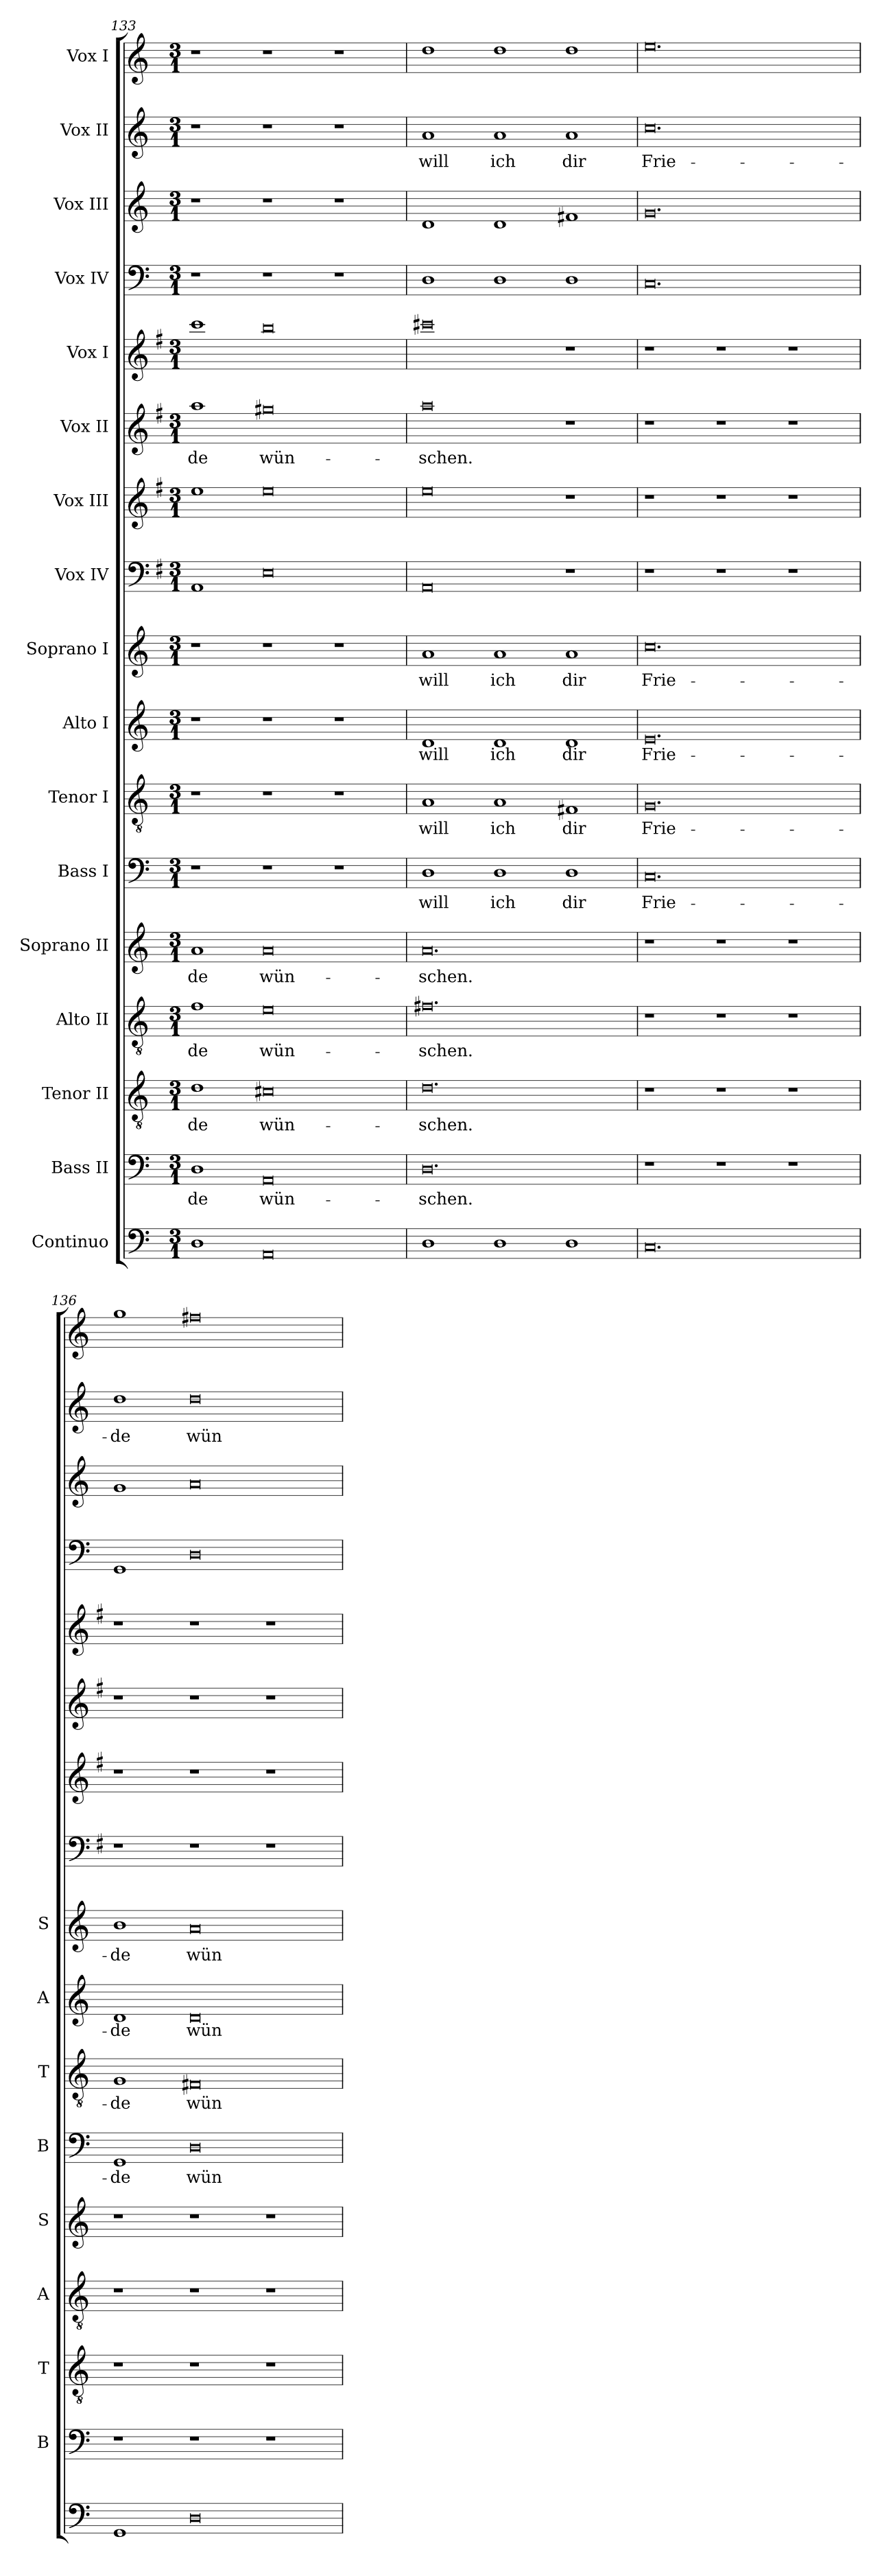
**kern	**kern	**text	**kern	**text	**kern	**text	**kern	**text	**kern	**text	**kern	**text	**kern	**text	**kern	**text	**kern	**kern	**kern	**text	**kern	**kern	**kern	**kern	**text	**kern
*part17	*part16	*part16	*part15	*part15	*part14	*part14	*part13	*part13	*part12	*part12	*part11	*part11	*part10	*part10	*part9	*part9	*part8	*part7	*part6	*part6	*part5	*part4	*part3	*part2	*part2	*part1
*staff17	*staff16	*staff16	*staff15	*staff15	*staff14	*staff14	*staff13	*staff13	*staff12	*staff12	*staff11	*staff11	*staff10	*staff10	*staff9	*staff9	*staff8	*staff7	*staff6	*staff6	*staff5	*staff4	*staff3	*staff2	*staff2	*staff1
*I"Continuo	*I"Bass II	*	*I"Tenor II	*	*I"Alto II	*	*I"Soprano II	*	*I"Bass I	*	*I"Tenor I	*	*I"Alto I	*	*I"Soprano I	*	*I"Vox IV	*I"Vox III	*I"Vox II	*	*I"Vox I	*I"Vox IV	*I"Vox III	*I"Vox II	*	*I"Vox I
*	*I'B	*	*I'T	*	*I'A	*	*I'S	*	*I'B	*	*I'T	*	*I'A	*	*I'S	*	*	*	*	*	*	*	*	*	*	*
*clefF4	*clefF4	*	*clefGv2	*	*clefGv2	*	*clefG2	*	*clefF4	*	*clefGv2	*	*clefG2	*	*clefG2	*	*clefF4	*clefG2	*clefG2	*	*clefG2	*clefF4	*clefG2	*clefG2	*	*clefG2
*	*	*	*	*	*	*	*	*	*	*	*	*	*	*	*	*	*ITrd4c7	*ITrd4c7	*ITrd4c7	*	*ITrd4c7	*	*	*	*	*
*k[]	*k[]	*	*k[]	*	*k[]	*	*k[]	*	*k[]	*	*k[]	*	*k[]	*	*k[]	*	*k[]	*k[]	*k[]	*	*k[]	*k[]	*k[]	*k[]	*	*k[]
*C:	*C:	*	*C:	*	*C:	*	*C:	*	*C:	*	*C:	*	*C:	*	*C:	*	*C:	*C:	*C:	*	*C:	*C:	*C:	*C:	*	*C:
*M3/1	*M3/1	*	*M3/1	*	*M3/1	*	*M3/1	*	*M3/1	*	*M3/1	*	*M3/1	*	*M3/1	*	*M3/1	*M3/1	*M3/1	*	*M3/1	*M3/1	*M3/1	*M3/1	*	*M3/1
=133	=133	=133	=133	=133	=133	=133	=133	=133	=133	=133	=133	=133	=133	=133	=133	=133	=133	=133	=133	=133	=133	=133	=133	=133	=133	=133
!	!	!LO:LY:b	!	!LO:LY:b	!	!LO:LY:b	!	!LO:LY:b	!	!	!	!	!	!	!	!	!	!	!	!LO:LY:b	!	!	!	!	!	!
1D	1D	-de	1d	-de	1f	-de	1a	-de	1r	.	1r	.	1r	.	1r	.	1DD	1a	1dd	-de	1ff	1r	1r	1r	.	1r
!	!	!LO:LY:b	!	!LO:LY:b	!	!LO:LY:b	!	!LO:LY:b	!	!	!	!	!	!	!	!	!	!	!	!LO:LY:b	!	!	!	!	!	!
0AA	0AA	wün-	0c#X	wün-	0e	wün-	0a	wün-	1r	.	1r	.	1r	.	1r	.	0AA	0a	0cc#X	wün-	0ee	1r	1r	1r	.	1r
.	.	.	.	.	.	.	.	.	1r	.	1r	.	1r	.	1r	.	.	.	.	.	.	1r	1r	1r	.	1r
=134	=134	=134	=134	=134	=134	=134	=134	=134	=134	=134	=134	=134	=134	=134	=134	=134	=134	=134	=134	=134	=134	=134	=134	=134	=134	=134
!	!	!LO:LY:b	!	!LO:LY:b	!	!LO:LY:b	!	!LO:LY:b	!	!LO:LY:b	!	!LO:LY:b	!	!LO:LY:b	!	!LO:LY:b	!	!	!	!LO:LY:b	!	!	!	!	!LO:LY:b	!
1D	0.D	-schen.	0.d	-schen.	0.f#X	-schen.	0.a	-schen.	1D	will	1A	will	1d	will	1a	will	0DD	0a	0dd	-schen.	0ff#X	1D	1d	1a	will	1dd
!	!	!	!	!	!	!	!	!	!	!LO:LY:b	!	!LO:LY:b	!	!LO:LY:b	!	!LO:LY:b	!	!	!	!	!	!	!	!	!LO:LY:b	!
1D	.	.	.	.	.	.	.	.	1D	ich	1A	ich	1d	ich	1a	ich	.	.	.	.	.	1D	1d	1a	ich	1dd
!	!	!	!	!	!	!	!	!	!	!LO:LY:b	!	!LO:LY:b	!	!LO:LY:b	!	!LO:LY:b	!	!	!	!	!	!	!	!	!LO:LY:b	!
1D	.	.	.	.	.	.	.	.	1D	dir	1F#X	dir	1d	dir	1a	dir	1r	1r	1r	.	1r	1D	1f#X	1a	dir	1dd
=135	=135	=135	=135	=135	=135	=135	=135	=135	=135	=135	=135	=135	=135	=135	=135	=135	=135	=135	=135	=135	=135	=135	=135	=135	=135	=135
!	!	!	!	!	!	!	!	!	!	!LO:LY:b	!	!LO:LY:b	!	!LO:LY:b	!	!LO:LY:b	!	!	!	!	!	!	!	!	!LO:LY:b	!
0.C	1r	.	1r	.	1r	.	1r	.	0.C	Frie-	0.G	Frie-	0.e	Frie-	0.cc	Frie-	1r	1r	1r	.	1r	0.C	0.g	0.cc	Frie-	0.ee
.	1r	.	1r	.	1r	.	1r	.	.	.	.	.	.	.	.	.	1r	1r	1r	.	1r	.	.	.	.	.
.	1r	.	1r	.	1r	.	1r	.	.	.	.	.	.	.	.	.	1r	1r	1r	.	1r	.	.	.	.	.
=136	=136	=136	=136	=136	=136	=136	=136	=136	=136	=136	=136	=136	=136	=136	=136	=136	=136	=136	=136	=136	=136	=136	=136	=136	=136	=136
!	!	!	!	!	!	!	!	!	!	!LO:LY:b	!	!LO:LY:b	!	!LO:LY:b	!	!LO:LY:b	!	!	!	!	!	!	!	!	!LO:LY:b	!
1GG	1r	.	1r	.	1r	.	1r	.	1GG	-de	1G	-de	1d	-de	1b	-de	1r	1r	1r	.	1r	1GG	1g	1dd	-de	1gg
!	!	!	!	!	!	!	!	!	!	!LO:LY:b	!	!LO:LY:b	!	!LO:LY:b	!	!LO:LY:b	!	!	!	!	!	!	!	!	!LO:LY:b	!
0D	1r	.	1r	.	1r	.	1r	.	0D	wün-	0F#X	wün-	0d	wün-	0a	wün-	1r	1r	1r	.	1r	0D	0a	0dd	wün-	0ff#X
.	1r	.	1r	.	1r	.	1r	.	.	.	.	.	.	.	.	.	1r	1r	1r	.	1r	.	.	.	.	.
=	=	=	=	=	=	=	=	=	=	=	=	=	=	=	=	=	=	=	=	=	=	=	=	=	=	=
*-	*-	*-	*-	*-	*-	*-	*-	*-	*-	*-	*-	*-	*-	*-	*-	*-	*-	*-	*-	*-	*-	*-	*-	*-	*-	*-
